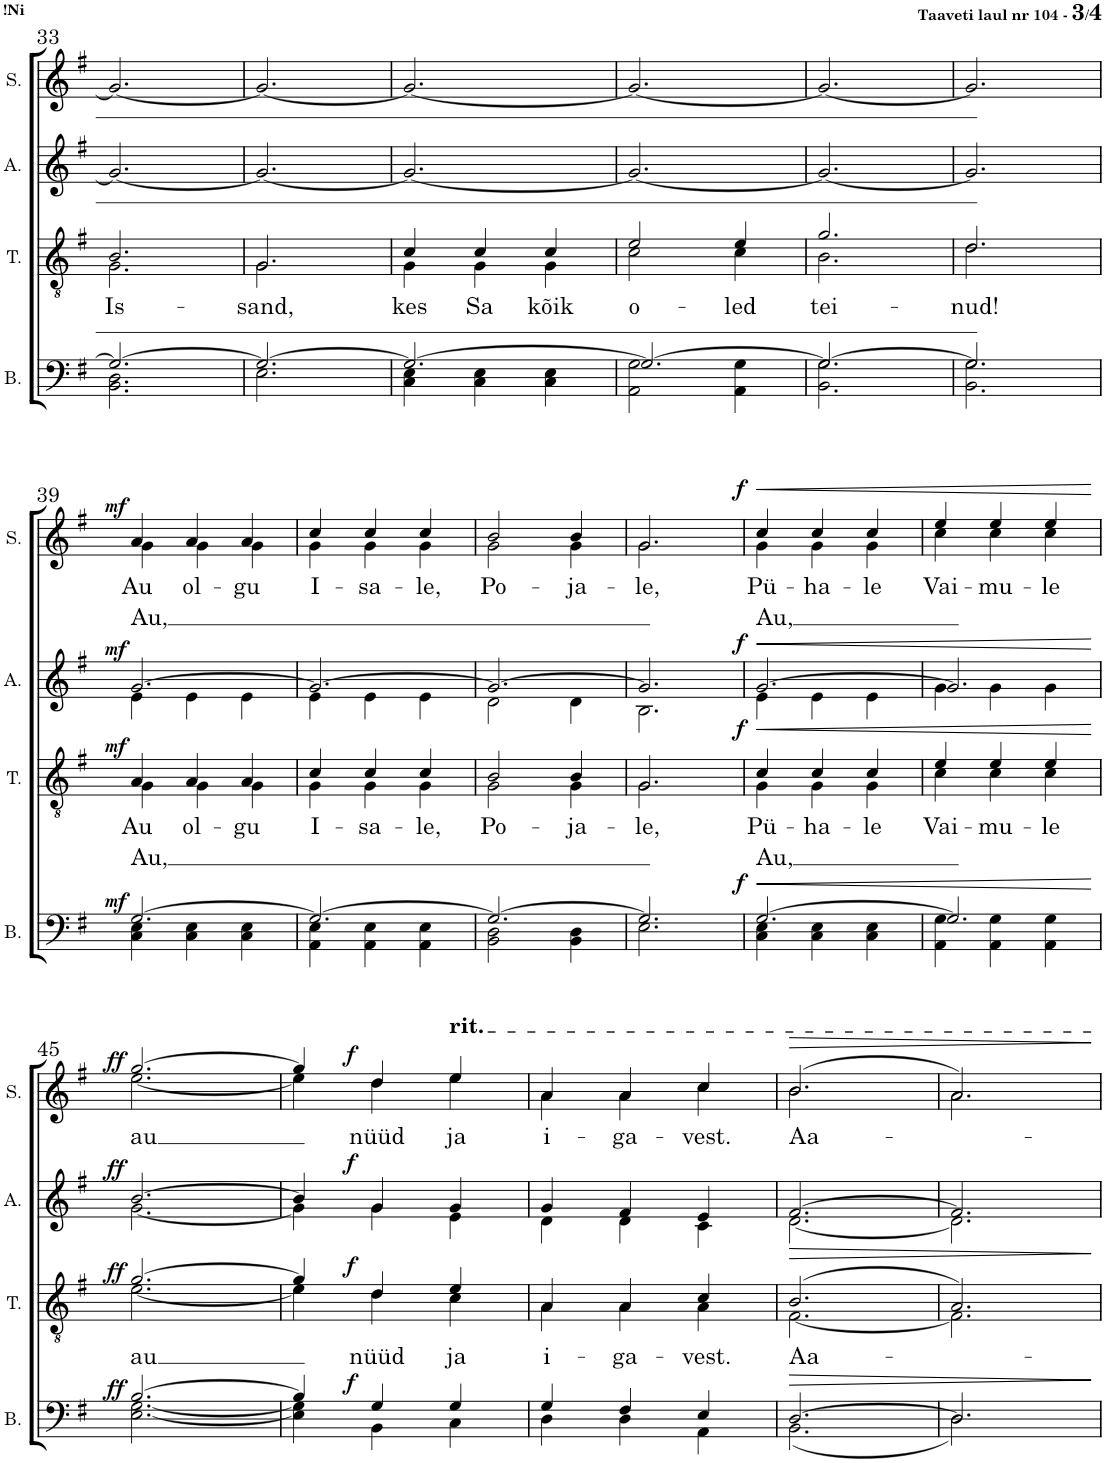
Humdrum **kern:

**kern	**text	**dynam	**kern	**text	**dynam	**kern	**text	**dynam	**kern	**text	**dynam
*part4	*part4	*part4	*part3	*part3	*part3	*part2	*part2	*part2	*part1	*part1	*part1
*staff4	*staff4	*staff4	*staff3	*staff3	*staff3	*staff2	*staff2	*staff2	*staff1	*staff1	*staff1
*I"Bass	*	*	*I"Tenor	*	*	*I"Alto	*	*	*I"Soprano	*	*
*I'B.	*	*	*I'T.	*	*	*I'A.	*	*	*I'S.	*	*
!!LO:PB:g=z
*clefF4	*	*	*clefGv2	*	*	*clefG2	*	*	*clefG2	*	*
*k[f#]	*	*	*k[f#]	*	*	*k[f#]	*	*	*k[f#]	*	*
*M3/4	*	*	*M3/4	*	*	*M3/4	*	*	*M3/4	*	*
=33	=33	=33	=33	=33	=33	=33	=33	=33	=33	=33	=33
*^	*	*	*	*	*	*	*	*	*	*	*
!	!	!	!	!	!LO:LY:b	!	!	!	!	!	!	!
*	*	*	*	*^	*	*	*	*	*	*	*	*
2.G/_	2.BB\ 2.D\	.	.	2.B/	2.G\	Is-	.	2.g/_	.	.	2.g/_	.	.
=34	=34	=34	=34	=34	=34	=34	=34	=34	=34	=34	=34	=34	=34
!	!	!	!	!	!	!LO:LY:b	!	!	!	!	!	!	!
2.G/_	2.E\	.	.	2.G/	2.G\	-sand,	.	2.g/_	.	.	2.g/_	.	.
=35	=35	=35	=35	=35	=35	=35	=35	=35	=35	=35	=35	=35	=35
!	!	!	!	!	!	!LO:LY:b	!	!	!	!	!	!	!
2.G/_	4C\ 4E\	.	.	4c/	4G\	kes	.	2.g/_	.	.	2.g/_	.	.
!	!	!	!	!	!	!LO:LY:b	!	!	!	!	!	!	!
.	4C\ 4E\	.	.	4c/	4G\	Sa	.	.	.	.	.	.	.
!	!	!	!	!	!	!LO:LY:b	!	!	!	!	!	!	!
.	4C\ 4E\	.	.	4c/	4G\	kõik	.	.	.	.	.	.	.
=36	=36	=36	=36	=36	=36	=36	=36	=36	=36	=36	=36	=36	=36
!	!	!	!	!	!	!LO:LY:b	!	!	!	!	!	!	!
2.G/_	2AA\ 2G\	.	.	2e/	2c\	o-	.	2.g/_	.	.	2.g/_	.	.
!	!	!	!	!	!	!LO:LY:b	!	!	!	!	!	!	!
.	4AA\ 4G\	.	.	4e/	4c\	-led	.	.	.	.	.	.	.
=37	=37	=37	=37	=37	=37	=37	=37	=37	=37	=37	=37	=37	=37
!	!	!	!	!	!	!LO:LY:b	!	!	!	!	!	!	!
2.G/_	2.BB\ 2.G\	.	.	2.g/	2.B\	tei-	.	2.g/_	.	.	2.g/_	.	.
=38	=38	=38	=38	=38	=38	=38	=38	=38	=38	=38	=38	=38	=38
!	!	!	!	!	!	!LO:LY:b	!	!	!	!	!	!	!
2.G/]	2.BB\ 2.G\	.	.	2.d/	2.d\	-nud!	.	2.g/]	.	.	2.g/]	.	.
!!LO:LB:g=z
=39	=39	=39	=39	=39	=39	=39	=39	=39	=39	=39	=39	=39	=39
!	!	!LO:LY:a	!LO:DY:a	!	!	!LO:LY:b	!LO:DY:a	!	!LO:LY:a	!LO:DY:a	!	!LO:LY:b	!LO:DY:a
*	*	*	*	*	*	*	*	*^	*	*	*^	*	*
[2.G/	4C\ 4E\	Au,	mf	4A/	4G\	Au	mf	[2.g/	4e\	Au,	mf	4a/	4g\	Au	mf
!	!	!	!	!	!	!LO:LY:b	!	!	!	!	!	!	!	!LO:LY:b	!
.	4C\ 4E\	.	.	4A/	4G\	ol-	.	.	4e\	.	.	4a/	4g\	ol-	.
!	!	!	!	!	!	!LO:LY:b	!	!	!	!	!	!	!	!LO:LY:b	!
.	4C\ 4E\	.	.	4A/	4G\	-gu	.	.	4e\	.	.	4a/	4g\	-gu	.
=40	=40	=40	=40	=40	=40	=40	=40	=40	=40	=40	=40	=40	=40	=40	=40
!	!	!	!	!	!	!LO:LY:b	!	!	!	!	!	!	!	!LO:LY:b	!
2.G/_	4AA\ 4E\	.	.	4c/	4G\	I-	.	2.g/_	4e\	.	.	4cc/	4g\	I-	.
!	!	!	!	!	!	!LO:LY:b	!	!	!	!	!	!	!	!LO:LY:b	!
.	4AA\ 4E\	.	.	4c/	4G\	-sa-	.	.	4e\	.	.	4cc/	4g\	-sa-	.
!	!	!	!	!	!	!LO:LY:b	!	!	!	!	!	!	!	!LO:LY:b	!
.	4AA\ 4E\	.	.	4c/	4G\	-le,	.	.	4e\	.	.	4cc/	4g\	-le,	.
=41	=41	=41	=41	=41	=41	=41	=41	=41	=41	=41	=41	=41	=41	=41	=41
!	!	!	!	!	!	!LO:LY:b	!	!	!	!	!	!	!	!LO:LY:b	!
2.G/_	2BB\ 2D\	.	.	2B/	2G\	Po-	.	2.g/_	2d\	.	.	2b/	2g\	Po-	.
!	!	!	!	!	!	!LO:LY:b	!	!	!	!	!	!	!	!LO:LY:b	!
.	4BB\ 4D\	.	.	4B/	4G\	-ja-	.	.	4d\	.	.	4b/	4g\	-ja-	.
=42	=42	=42	=42	=42	=42	=42	=42	=42	=42	=42	=42	=42	=42	=42	=42
!	!	!	!	!	!	!LO:LY:b	!	!	!	!	!	!	!	!LO:LY:b	!
2.G/]	2.E\	.	.	2.G/	2.G\	-le,	.	2.g/]	2.B\	.	.	2.g/	2.g\	-le,	.
=43	=43	=43	=43	=43	=43	=43	=43	=43	=43	=43	=43	=43	=43	=43	=43
!	!	!LO:LY:a	!LO:HP:b	!	!	!LO:LY:b	!LO:HP:b	!	!	!LO:LY:a	!LO:HP:b	!	!	!LO:LY:b	!LO:HP:b
!	!	!	!LO:DY:n=1:a	!	!	!	!LO:DY:n=1:a	!	!	!	!LO:DY:n=1:a	!	!	!	!LO:DY:n=1:a
[2.G/	4C\ 4E\	Au,	< f	4c/	4G\	Pü-	< f	[2.g/	4e\	Au,	< f	4cc/	4g\	Pü-	< f
!	!	!	!	!	!	!LO:LY:b	!	!	!	!	!	!	!	!LO:LY:b	!
.	4C\ 4E\	.	.	4c/	4G\	-ha-	.	.	4e\	.	.	4cc/	4g\	-ha-	.
!	!	!	!	!	!	!LO:LY:b	!	!	!	!	!	!	!	!LO:LY:b	!
.	4C\ 4E\	.	.	4c/	4G\	-le	.	.	4e\	.	.	4cc/	4g\	-le	.
=44	=44	=44	=44	=44	=44	=44	=44	=44	=44	=44	=44	=44	=44	=44	=44
!	!	!	!	!	!	!LO:LY:b	!	!	!	!	!	!	!	!LO:LY:b	!
2.G/]	4AA\ 4G\	.	.	4e/	4c\	Vai-	.	2.g/]	4g\	.	.	4ee/	4cc\	Vai-	.
!	!	!	!	!	!	!LO:LY:b	!	!	!	!	!	!	!	!LO:LY:b	!
.	4AA\ 4G\	.	.	4e/	4c\	-mu-	.	.	4g\	.	.	4ee/	4cc\	-mu-	.
!	!	!	!	!	!	!LO:LY:b	!	!	!	!	!	!	!	!LO:LY:b	!
.	4AA\ 4G\	.	.	4e/	4c\	-le	.	.	4g\	.	.	4ee/	4cc\	-le	.
*v	*v	*	*	*	*	*	*	*v	*v	*	*	*v	*v	*	*
*	*	*	*v	*v	*	*	*	*	*	*	*	*
.	.	[	.	.	[	.	.	[	.	.	[
!!LO:LB:g=z
=45	=45	=45	=45	=45	=45	=45	=45	=45	=45	=45	=45
*^	*	*	*	*	*	*	*	*	*	*	*
!	!	!	!LO:DY:a	!	!LO:LY:b	!LO:DY:a	!	!	!LO:DY:a	!	!LO:LY:b	!LO:DY:a
*	*	*	*	*^	*	*	*^	*	*	*^	*	*
[2.B/	[2.E\ [2.G\	.	ff	[2.g/	[2.e\	au	ff	[2.b/	[2.g\	.	ff	[2.gg/	[2.ee\	au	ff
=46	=46	=46	=46	=46	=46	=46	=46	=46	=46	=46	=46	=46	=46	=46	=46
4B,/]	4E\] 4G\]	.	.	4g,/]	4e\]	.	.	4b,/]	4g\]	.	.	4gg,/]	4ee\]	.	.
!	!	!	!LO:DY:a	!	!	!LO:LY:b	!LO:DY:a	!	!	!	!LO:DY:a	!	!	!LO:LY:b	!LO:DY:a
4G/	4BB\	.	f	4d/	4d\	nüüd	f	4g/	4g\	.	f	4dd/	4dd\	nüüd	f
!	!	!	!	!	!	!	!	!	!	!	!	!LO:TX:a:t=rit.	!	!	!
!	!	!	!	!	!	!LO:LY:b	!	!	!	!	!	!	!	!LO:LY:b	!
4G/	4C\	.	.	4e/	4c\	ja	.	4g/	4e\	.	.	4ee/	4ee\	ja	.
=47	=47	=47	=47	=47	=47	=47	=47	=47	=47	=47	=47	=47	=47	=47	=47
!	!	!	!	!	!	!LO:LY:b	!	!	!	!	!	!	!	!LO:LY:b	!
4G/	4D\	.	.	4A/	4A\	i-	.	4g/	4d\	.	.	4a/	4a\	i-	.
!	!	!	!	!	!	!LO:LY:b	!	!	!	!	!	!	!	!LO:LY:b	!
4F#/	4D\	.	.	4A/	4A\	-ga-	.	4f#/	4d\	.	.	4a/	4a\	-ga-	.
!	!	!	!	!	!	!LO:LY:b	!	!	!	!	!	!	!	!LO:LY:b	!
4E,/	4AA\	.	.	4c,/	4A\	-vest.	.	4e,/	4c\	.	.	4cc,/	4cc\	-vest.	.
=48	=48	=48	=48	=48	=48	=48	=48	=48	=48	=48	=48	=48	=48	=48	=48
!	!	!	!LO:HP:b	!	!	!LO:LY:b	!LO:HP:b	!	!	!	!	!	!	!LO:LY:b	!LO:HP:b
[2.D/	(2.BB\	.	>	(2.B/	[2.F#\	Aa-	>	[2.f#/	[2.d\	.	.	(2.b/	2.b\	Aa-	>
=49	=49	=49	=49	=49	=49	=49	=49	=49	=49	=49	=49	=49	=49	=49	=49
2.D/]	2.D\)	.	.	2.A/)	2.F#\]	.	.	2.f#/]	2.d\]	.	.	2.a/)	2.a\	.	.
*v	*v	*	*	*	*	*	*	*v	*v	*	*	*v	*v	*	*
*	*	*	*v	*v	*	*	*	*	*	*	*	*
.	.	]	.	.	]	.	.	.	.	.	]
=	=	=	=	=	=	=	=	=	=	=	=
*-	*-	*-	*-	*-	*-	*-	*-	*-	*-	*-	*-
